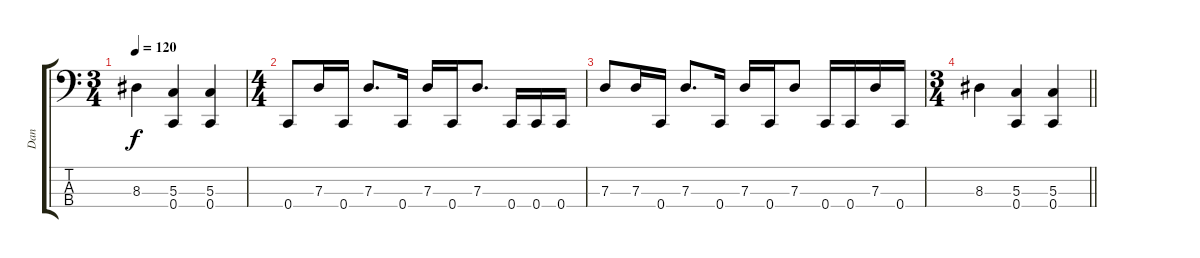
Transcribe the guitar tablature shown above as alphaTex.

\track ("Dan" "Dan") {instrument electricbasspick}
\staff {score tabs}
\tuning (F2 C2 G1 C1) {hide}
\ts (3 4)
\tempo 120
\clef f4
\ks c
8.3.4{dy f} (5.3 0.4).4 (5.3 0.4).4 |
\ts (4 4)
0.4.8 7.3.16 0.4.16 7.3.8{d} 0.4.16 7.3.16 0.4.16 7.3.8{d} 0.4.16 0.4.16 0.4.16 |
7.3.8 7.3.16 0.4.16 7.3.8{d} 0.4.16 7.3.16 0.4.16 7.3.8 0.4.16 0.4.16 7.3.16 0.4.16 |
\ts (3 4)
\barLineRight lightlight
8.3.4 (5.3 0.4).4 (5.3 0.4).4
